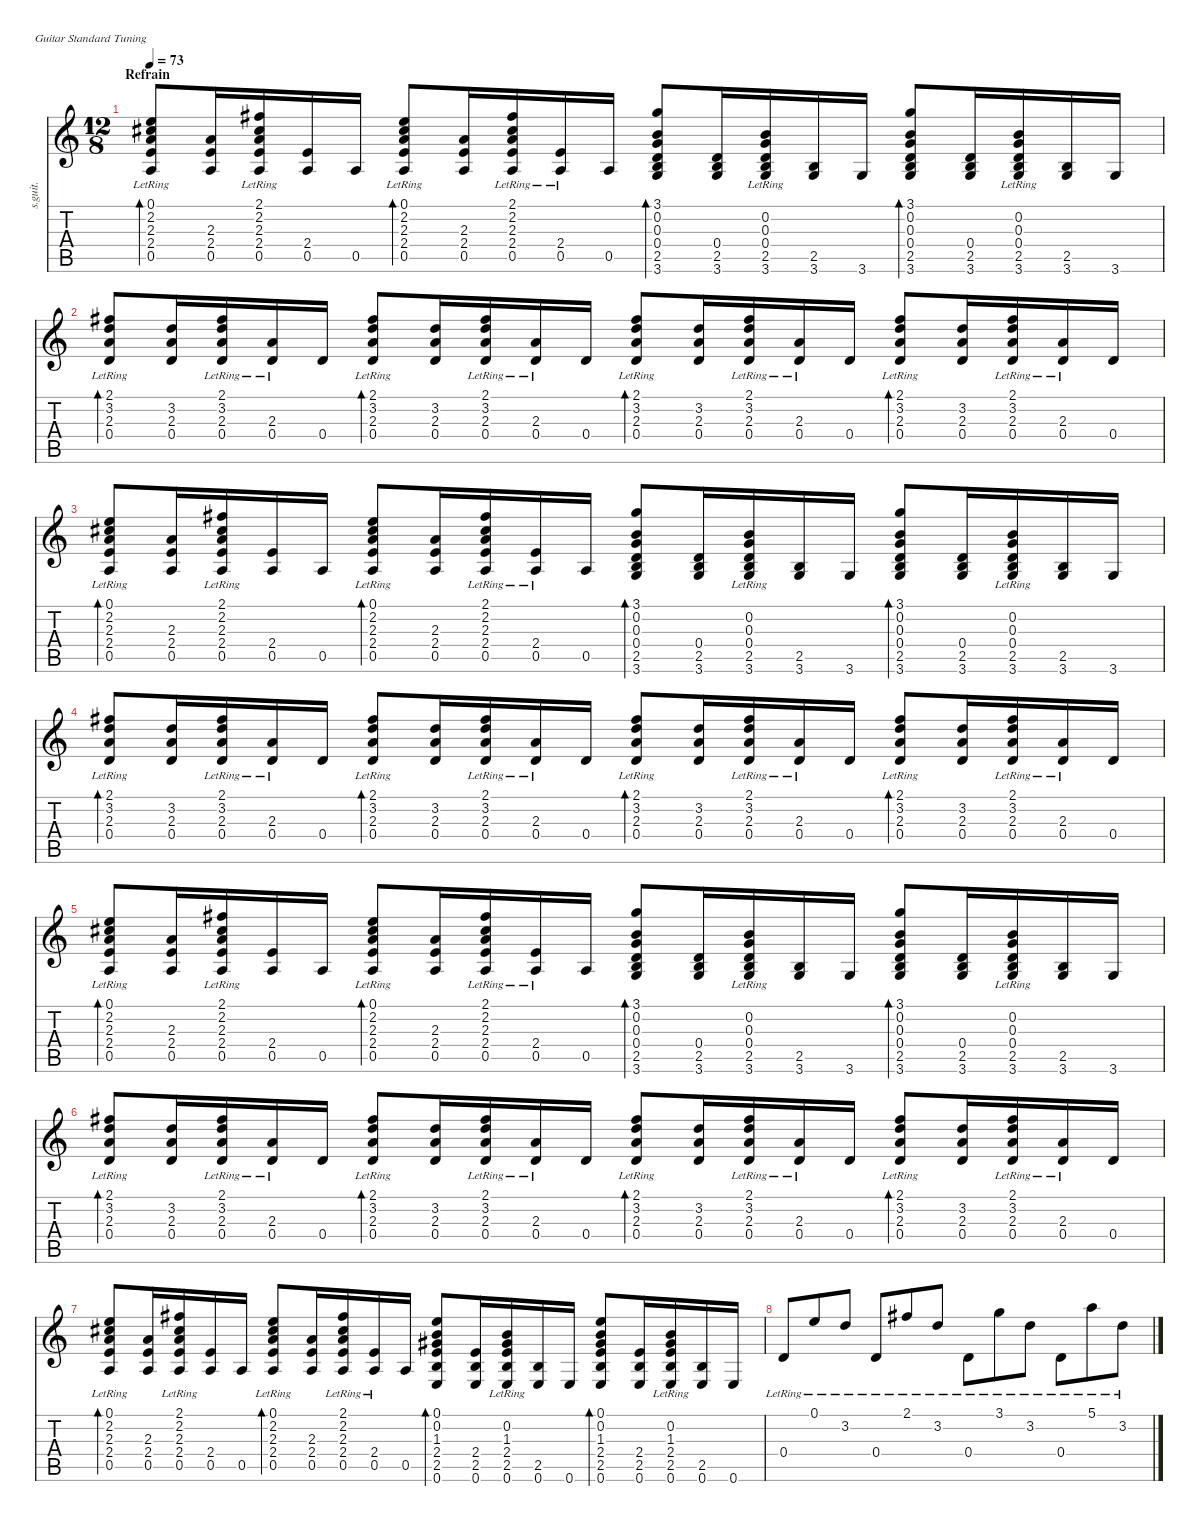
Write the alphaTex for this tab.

\defaultSystemsLayout 4
\hideDynamics
\bracketExtendMode nobrackets
\otherSystemsTrackNameOrientation horizontal
\track ("Guitar (acoustic 2)" "s.guit.") {instrument acousticguitarsteel}
\staff {score tabs}
\tuning (E4 B3 G3 D3 A2 E2)
\ts (12 8)
\section ("" "Refrain")
\tempo 73
\clef g2
\ks c
(0.1{lr} 2.2{lr acc #} 2.3 2.4 0.5).8{bd 60 dy f beam Up} (2.3 2.4 0.5).16{beam Up} (2.1{lr acc #} 2.2{lr acc #} 2.3{lr} 2.4 0.5).16{beam Up} (2.4 0.5).16{beam Up} 0.5.16{beam Up} (0.1{lr} 2.2{lr acc #} 2.3 2.4 0.5).8{bd 60 beam Up} (2.3 2.4 0.5).16{beam Up} (2.1{lr acc #} 2.2{lr acc #} 2.3{lr} 2.4 0.5).16{beam Up} (2.4{lr} 0.5).16{beam Up} 0.5.16{beam Up} (3.1 0.2 0.3 0.4 2.5 3.6).8{bd 60 beam Up} (0.4 2.5 3.6).16{beam Up} (0.2{lr} 0.3{lr} 0.4{lr} 2.5 3.6).16{beam Up} (2.5 3.6).16{beam Up} 3.6.16{beam Up} (3.1 0.2 0.3 0.4 2.5 3.6).8{bd 60 beam Up} (0.4 2.5 3.6).16{beam Up} (0.2{lr} 0.3{lr} 0.4{lr} 2.5 3.6).16{beam Up} (2.5 3.6).16{beam Up} 3.6.16{beam Up} |
(2.1{lr acc #} 3.2{lr} 2.3 0.4).8{bd 60 beam Up} (3.2 2.3 0.4).16{beam Up} (2.1{lr acc #} 3.2{lr} 2.3 0.4).16{beam Up} (2.3{lr} 0.4).16{beam Up} 0.4.16{beam Up} (2.1{lr acc #} 3.2{lr} 2.3 0.4).8{bd 60 beam Up} (3.2 2.3 0.4).16{beam Up} (2.1{lr acc #} 3.2{lr} 2.3 0.4).16{beam Up} (2.3{lr} 0.4).16{beam Up} 0.4.16{beam Up} (2.1{lr acc #} 3.2{lr} 2.3 0.4).8{bd 60 beam Up} (3.2 2.3 0.4).16{beam Up} (2.1{lr acc #} 3.2{lr} 2.3 0.4).16{beam Up} (2.3{lr} 0.4).16{beam Up} 0.4.16{beam Up} (2.1{lr acc #} 3.2{lr} 2.3 0.4).8{bd 60 beam Up} (3.2 2.3 0.4).16{beam Up} (2.1{lr acc #} 3.2{lr} 2.3 0.4).16{beam Up} (2.3{lr} 0.4).16{beam Up} 0.4.16{beam Up} |
(0.1{lr} 2.2{lr acc #} 2.3 2.4 0.5).8{bd 60 beam Up} (2.3 2.4 0.5).16{beam Up} (2.1{lr acc #} 2.2{lr acc #} 2.3{lr} 2.4 0.5).16{beam Up} (2.4 0.5).16{beam Up} 0.5.16{beam Up} (0.1{lr} 2.2{lr acc #} 2.3 2.4 0.5).8{bd 60 beam Up} (2.3 2.4 0.5).16{beam Up} (2.1{lr acc #} 2.2{lr acc #} 2.3{lr} 2.4 0.5).16{beam Up} (2.4{lr} 0.5).16{beam Up} 0.5.16{beam Up} (3.1 0.2 0.3 0.4 2.5 3.6).8{bd 60 beam Up} (0.4 2.5 3.6).16{beam Up} (0.2{lr} 0.3{lr} 0.4{lr} 2.5 3.6).16{beam Up} (2.5 3.6).16{beam Up} 3.6.16{beam Up} (3.1 0.2 0.3 0.4 2.5 3.6).8{bd 60 beam Up} (0.4 2.5 3.6).16{beam Up} (0.2{lr} 0.3{lr} 0.4{lr} 2.5 3.6).16{beam Up} (2.5 3.6).16{beam Up} 3.6.16{beam Up} |
(2.1{lr acc #} 3.2{lr} 2.3 0.4).8{bd 60 beam Up} (3.2 2.3 0.4).16{beam Up} (2.1{lr acc #} 3.2{lr} 2.3 0.4).16{beam Up} (2.3{lr} 0.4).16{beam Up} 0.4.16{beam Up} (2.1{lr acc #} 3.2{lr} 2.3 0.4).8{bd 60 beam Up} (3.2 2.3 0.4).16{beam Up} (2.1{lr acc #} 3.2{lr} 2.3 0.4).16{beam Up} (2.3{lr} 0.4).16{beam Up} 0.4.16{beam Up} (2.1{lr acc #} 3.2{lr} 2.3 0.4).8{bd 60 beam Up} (3.2 2.3 0.4).16{beam Up} (2.1{lr acc #} 3.2{lr} 2.3 0.4).16{beam Up} (2.3{lr} 0.4).16{beam Up} 0.4.16{beam Up} (2.1{lr acc #} 3.2{lr} 2.3 0.4).8{bd 60 beam Up} (3.2 2.3 0.4).16{beam Up} (2.1{lr acc #} 3.2{lr} 2.3 0.4).16{beam Up} (2.3{lr} 0.4).16{beam Up} 0.4.16{beam Up} |
(0.1{lr} 2.2{lr acc #} 2.3 2.4 0.5).8{bd 60 beam Up} (2.3 2.4 0.5).16{beam Up} (2.1{lr acc #} 2.2{lr acc #} 2.3{lr} 2.4 0.5).16{beam Up} (2.4 0.5).16{beam Up} 0.5.16{beam Up} (0.1{lr} 2.2{lr acc #} 2.3 2.4 0.5).8{bd 60 beam Up} (2.3 2.4 0.5).16{beam Up} (2.1{lr acc #} 2.2{lr acc #} 2.3{lr} 2.4 0.5).16{beam Up} (2.4{lr} 0.5).16{beam Up} 0.5.16{beam Up} (3.1 0.2 0.3 0.4 2.5 3.6).8{bd 60 beam Up} (0.4 2.5 3.6).16{beam Up} (0.2{lr} 0.3{lr} 0.4{lr} 2.5 3.6).16{beam Up} (2.5 3.6).16{beam Up} 3.6.16{beam Up} (3.1 0.2 0.3 0.4 2.5 3.6).8{bd 60 beam Up} (0.4 2.5 3.6).16{beam Up} (0.2{lr} 0.3{lr} 0.4{lr} 2.5 3.6).16{beam Up} (2.5 3.6).16{beam Up} 3.6.16{beam Up} |
(2.1{lr acc #} 3.2{lr} 2.3 0.4).8{bd 60 beam Up} (3.2 2.3 0.4).16{beam Up} (2.1{lr acc #} 3.2{lr} 2.3 0.4).16{beam Up} (2.3{lr} 0.4).16{beam Up} 0.4.16{beam Up} (2.1{lr acc #} 3.2{lr} 2.3 0.4).8{bd 60 beam Up} (3.2 2.3 0.4).16{beam Up} (2.1{lr acc #} 3.2{lr} 2.3 0.4).16{beam Up} (2.3{lr} 0.4).16{beam Up} 0.4.16{beam Up} (2.1{lr acc #} 3.2{lr} 2.3 0.4).8{bd 60 beam Up} (3.2 2.3 0.4).16{beam Up} (2.1{lr acc #} 3.2{lr} 2.3 0.4).16{beam Up} (2.3{lr} 0.4).16{beam Up} 0.4.16{beam Up} (2.1{lr acc #} 3.2{lr} 2.3 0.4).8{bd 60 beam Up} (3.2 2.3 0.4).16{beam Up} (2.1{lr acc #} 3.2{lr} 2.3 0.4).16{beam Up} (2.3{lr} 0.4).16{beam Up} 0.4.16{beam Up} |
(0.1{lr} 2.2{lr acc #} 2.3 2.4 0.5).8{bd 60 beam Up} (2.3 2.4 0.5).16{beam Up} (2.1{lr acc #} 2.2{lr acc #} 2.3{lr} 2.4 0.5).16{beam Up} (2.4 0.5).16{beam Up} 0.5.16{beam Up} (0.1{lr} 2.2{lr acc #} 2.3 2.4 0.5).8{bd 60 beam Up} (2.3 2.4 0.5).16{beam Up} (2.1{lr acc #} 2.2{lr acc #} 2.3{lr} 2.4 0.5).16{beam Up} (2.4{lr} 0.5).16{beam Up} 0.5.16{beam Up} (0.1 0.2 1.3{acc #} 2.4 2.5 0.6).8{bd 60 beam Up} (2.4 2.5 0.6).16{beam Up} (0.2{lr} 1.3{lr acc #} 2.4{lr} 2.5 0.6).16{beam Up} (2.5 0.6).16{beam Up} 0.6.16{beam Up} (0.1 0.2 1.3{acc #} 2.4 2.5 0.6).8{bd 60 beam Up} (2.4 2.5 0.6).16{beam Up} (0.2{lr} 1.3{lr acc #} 2.4{lr} 2.5 0.6).16{beam Up} (2.5 0.6).16{beam Up} 0.6.16{beam Up} |
0.4{lr}.8{beam Up} 0.1{lr}.8{beam Up} 3.2{lr}.8{beam Up} 0.4{lr}.8{beam Up} 2.1{lr acc #}.8{beam Up} 3.2{lr}.8{beam Up} 0.4{lr}.8{beam Down} 3.1{lr}.8{beam Down} 3.2{lr}.8{beam Down} 0.4{lr}.8{beam Down} 5.1{lr}.8{beam Down} 3.2{lr}.8{beam Down}
